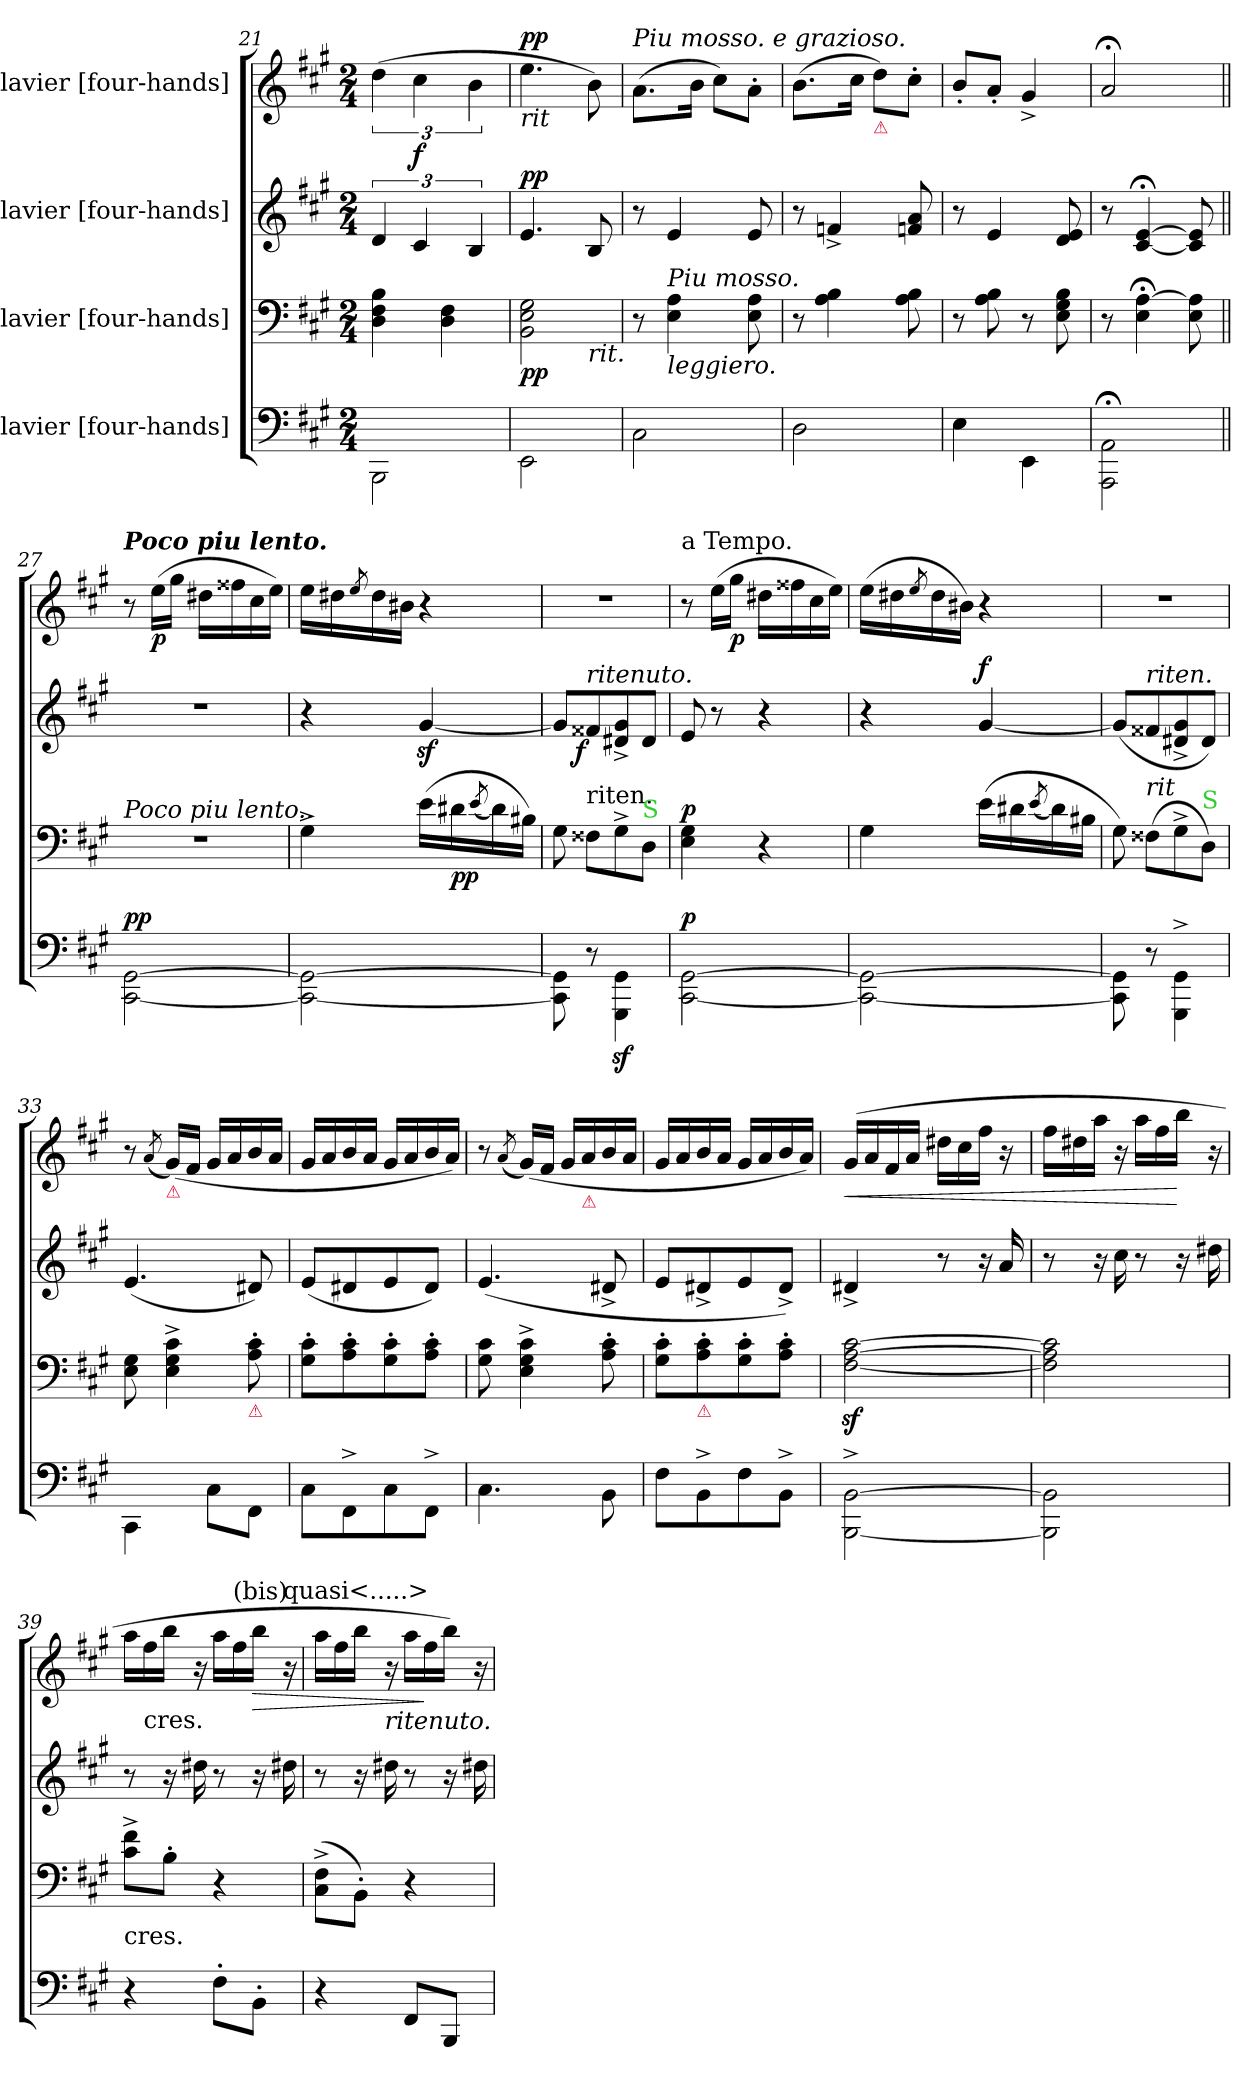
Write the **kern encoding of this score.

**kern	**dynam	**kern	**dynam	**kern	**dynam	**kern	**dynam
*part4	*part4	*part3	*part3	*part2	*part2	*part1	*part1
*staff4	*staff4	*staff3	*staff3	*staff2	*staff2	*staff1	*staff1
*I"Clavier [four-hands]	*	*I"Clavier [four-hands]	*	*I"Clavier [four-hands]	*	*I"Clavier [four-hands]	*
*clefF4	*	*clefF4	*	*clefG2	*	*clefG2	*
*k[f#c#g#]	*	*k[f#c#g#]	*	*k[f#c#g#]	*	*k[f#c#g#]	*
*A:	*	*A:	*	*A:	*	*A:	*
*M2/4	*	*M2/4	*	*M2/4	*	*M2/4	*
=21	=21	=21	=21	=21	=21	=21	=21
2BBB\	.	4D\ 4F#\ 4B\	.	6d/	.	(6dd\	.
.	.	.	.	6c#/	.	6cc#\	f.
.	.	4D\ 4F#\	.	.	.	.	.
.	.	.	.	6B/	.	6b\	.
=22	=22	=22	=22	=22	=22	=22	=22
!	!	!	!	!	!	!LO:TX:b:i:t=rit	!
!	!	!	!	!	!LO:DY:a	!	!LO:DY:a
*	*	*^	*	*	*	*	*
2EE\	.	2BB\ 2E\ 2G#\	4.ryy	pp	4.e/	pp	4.ee\	pp
!	!	!	!LO:TX:b:i:t=rit.	!	!	!	!	!
.	.	.	8ryy	.	8B/	.	8b\)	.
=23	=23	=23	=23	=23	=23	=23	=23	=23
!	!	!	!	!	!	!	!LO:TX:a:i:t=Piu mosso. e grazioso.	!
*	*	*v	*v	*	*	*	*	*
2C#\	.	8r	.	8r	.	(8.a\L	.
!	!	!LO:TX:a:i:t=Piu mosso.	!	!	!	!	!
!	!	!LO:TX:b:i:t=leggiero.	!	!	!	!	!
.	.	4E\ 4A\	.	4e/	.	.	.
.	.	.	.	.	.	16b\Jk	.
.	.	.	.	.	.	8cc#\L)	.
.	.	8E\ 8A\	.	8e/	.	8a'\J	.
=24	=24	=24	=24	=24	=24	=24	=24
2D\	.	8r	.	8r	.	(8.b\L	.
.	.	4A\ 4B\	.	4fn^>/	.	.	.
.	.	.	.	.	.	16cc#\Jk	.
!	!	!	!	!	!	!LO:TX:b:color=crimson:t=⚠	!
.	.	.	.	.	.	8dd\L)	.
.	.	8A\ 8B\	.	8fn/ 8a/	.	8cc#'\J	.
=25	=25	=25	=25	=25	=25	=25	=25
4E\	.	8r	.	8r	.	8b'/L	.
.	.	8A\ 8B\	.	4e/	.	8a'/J	.
4EE\	.	8r	.	.	.	4g#^>/	.
.	.	8E\ 8G#\ 8B\	.	8d/ 8e/	.	.	.
=26	=26	=26	=26	=26	=26	=26	=26
2AAA;<\ 2AA;<\	.	8r	.	8r	.	2a;</	.
.	.	4E;<\ [4A;<\	.	[4c#;</ [4e;</	.	.	.
.	.	8E\ 8A]\	.	8c#]/ 8e]/	.	.	.
=27||	=27||	=27||	=27||	=27||	=27||	=27||	=27||
!	!	!	!	!	!	!LO:TX:a:Bi:t=Poco piu lento.	!
!	!	!LO:TX:a:i:t=Poco piu lento..	!	!	!	!	!
!	!LO:DY:a	!	!	!	!	!	!
[2CC#\ [2GG#\	pp	2r	.	2r	.	8r	.
.	.	.	.	.	.	(16ee\LL	p
.	.	.	.	.	.	16gg#\JJ	.
.	.	.	.	.	.	16dd#X\LL	.
.	.	.	.	.	.	16ff##X\	.
.	.	.	.	.	.	16cc#\	.
.	.	.	.	.	.	16ee\JJ)	.
=28	=28	=28	=28	=28	=28	=28	=28
2CC#_\ 2GG#_\	.	4G#^\	.	4r	.	16ee\LL	.
.	.	.	.	.	.	16dd#X\	.
.	.	.	.	.	.	8qee/	.
.	.	.	.	.	.	16dd#\	.
.	.	.	.	.	.	16b#X\JJ	.
.	.	(16e\LL	.	[4g#z>/	.	4r	.
.	.	16d#X\	pp	.	.	.	.
.	.	(8qe/	.	.	.	.	.
.	.	16d#\)	.	.	.	.	.
.	.	16B#X\JJ)	.	.	.	.	.
=29	=29	=29	=29	=29	=29	=29	=29
8CC#]\ 8GG#]\	.	8G#\	.	8g#/L]	.	2r	.
!	!	!	!	!LO:TX:a:i:t=ritenuto.	!	!	!
!	!	!LO:TX:a:t=riten.	!	!	!	!	!
!	!	!	!	!	!LO:DY:b:rj	!	!
8r	.	8F##X\L	forte	8f##X/	f.	.	.
4GGG#z>\ 4GG#z>\	.	8G#^\	.	8d#X^>/ 8g#^>/	.	.	.
!	!	!LO:TX:a:color=limegreen:t=S	!	!	!	!	!
.	.	8D\J	.	8d#/J	.	.	.
=30	=30	=30	=30	=30	=30	=30	=30
!	!	!	!	!	!	!LO:TX:a:t=a Tempo.	!
!	!LO:DY:a	!	!LO:DY:a	!	!	!	!
[2CC#\ [2GG#\	p	4E\ 4G#\	p	8e/	.	8r	.
.	.	.	.	8r	.	(16ee\LL	.
.	.	.	.	.	.	16gg#\JJ	p
.	.	4r	.	4r	.	16dd#X\LL	.
.	.	.	.	.	.	16ff##X\	.
.	.	.	.	.	.	16cc#\	.
.	.	.	.	.	.	16ee\JJ)	.
=31	=31	=31	=31	=31	=31	=31	=31
2CC#_\ 2GG#_\	.	4G#\	.	4r	.	(16ee\LL	.
.	.	.	.	.	.	16dd#X\	.
.	.	.	.	.	.	8qee/	.
.	.	.	.	.	.	16dd#\	.
.	.	.	.	.	.	16b#X\JJ)	.
!	!	!	!	!	!LO:DY:a	!	!
.	.	(16e\LL	.	[4g#/	f	4r	.
.	.	16d#X\	.	.	.	.	.
.	.	(8qe/	.	.	.	.	.
.	.	16d#\)	.	.	.	.	.
.	.	16B#X\JJ	.	.	.	.	.
=32	=32	=32	=32	=32	=32	=32	=32
8CC#]\ 8GG#]\	.	8G#\)	.	(>8g#/L]	.	2r	.
!	!	!	!	!LO:TX:a:i:t=riten.	!	!	!
!	!	!LO:TX:a:i:t=rit	!	!	!	!	!
8r	.	(8F##X\L	forte.	8f##X/	.	.	.
4GGG#^\ 4GG#^\	.	8G#^\	.	8d#X^>/ 8g#^>/	.	.	.
!	!	!LO:TX:a:color=limegreen:t=S	!	!	!	!	!
.	.	8D\J)	.	8d#/J)	.	.	.
=33	=33	=33	=33	=33	=33	=33	=33
4CC#\	.	8E\ 8G#\	.	(4.e/	.	8r	.
.	.	.	.	.	.	(8qa/	.
!	!	!	!	!	!	!LO:TX:b:color=crimson:t=⚠	!
.	.	4E^\ 4G#^\ 4c#^\	.	.	.	(>16g#/LL)	.
.	.	.	.	.	.	16f#/JJ	.
8C#\L	.	.	.	.	.	16g#/LL	.
.	.	.	.	.	.	16a/	.
!	!	!LO:TX:b:color=crimson:t=⚠	!	!	!	!	!
8FF#\J	.	8A'\ 8c#'\	.	8d#X/)	.	16b/	.
.	.	.	.	.	.	16a/JJ	.
=34	=34	=34	=34	=34	=34	=34	=34
8C#\L	.	8G#'\ 8c#'\L	.	(8e/L	.	16g#/LL	.
.	.	.	.	.	.	16a/	.
8FF#^\	.	8A'\ 8c#'\	.	8d#X/	.	16b/	.
.	.	.	.	.	.	16a/JJ	.
8C#\	.	8G#'\ 8c#'\	.	8e/	.	16g#/LL	.
.	.	.	.	.	.	16a/	.
8FF#^\J	.	8A'\ 8c#'\J	.	8d#/J)	.	16b/	.
.	.	.	.	.	.	16a/JJ)	.
=35	=35	=35	=35	=35	=35	=35	=35
4.C#\	.	8G#\ 8c#\	.	(4.e/	.	8r	.
.	.	.	.	.	.	(8qa/	.
.	.	4E^\ 4G#^\ 4c#^\	.	.	.	(>16g#/LL)	.
.	.	.	.	.	.	16f#/JJ	.
.	.	.	.	.	.	16g#/LL	.
!	!	!	!	!	!	!LO:TX:b:color=crimson:t=⚠	!
.	.	.	.	.	.	16a/	.
8BB\	.	8A'\ 8c#'\	.	8d#X^>/	.	16b/	.
.	.	.	.	.	.	16a/JJ	.
=36	=36	=36	=36	=36	=36	=36	=36
8F#\L	.	8G#'\ 8c#'\L	.	8e/L	.	16g#/LL	.
.	.	.	.	.	.	16a/	.
!	!	!LO:TX:b:color=crimson:t=⚠	!	!	!	!	!
8BB^\	.	8A'\ 8c#'\	.	8d#X^>/	.	16b/	.
.	.	.	.	.	.	16a/JJ	.
8F#\	.	8G#'\ 8c#'\	.	8e/	.	16g#/LL	.
.	.	.	.	.	.	16a/	.
8BB^\J	.	8A'\ 8c#'\J	.	8d#^>/J)	.	16b/	.
.	.	.	.	.	.	16a/JJ)	.
=37	=37	=37	=37	=37	=37	=37	=37
[2BBB^\ [2BB^\	.	[2F#z>\ [2Az>\ [2c#z>\	.	4d#X^/	.	(16g#/LL	<
.	.	.	.	.	.	16a/	.
.	.	.	.	.	.	16f#/	.
.	.	.	.	.	.	16a/JJ	.
.	.	.	.	8r	.	16dd#X\LL	.
.	.	.	.	.	.	16cc#\	.
.	.	.	.	16r	.	16ff#\JJ	.
.	.	.	.	16a/	.	16r	.
=38	=38	=38	=38	=38	=38	=38	=38
2BBB]\ 2BB]\	.	2F#]\ 2A]\ 2c#]\	.	8r	.	16ff#\LL	.
.	.	.	.	.	.	16dd#X\	.
.	.	.	.	16r	.	16aa\JJ	.
.	.	.	.	16cc#\	.	16r	.
.	.	.	.	8r	.	16aa\LL	.
.	.	.	.	.	.	16ff#\	.
.	.	.	.	16r	.	16bb\JJ	[
.	.	.	.	16dd#X\	.	16r	.
=39	=39	=39	=39	=39	=39	=39	=39
!	!	!LO:TX:c:t=cres.	!	!	!	!	!
4r	.	8c#^\ 8f#^\L	.	8r	.	16aa\LL	.
!	!	!	!	!	!	!LO:TX:c:t=cres.	!
.	.	.	.	.	.	16ff#\	.
.	.	8B'\J	.	16r	.	16bb\JJ	.
.	.	.	.	16dd#X\	.	16r	.
8F#'\L	.	4r	.	8r	.	16aa\LL	.
!	!	!	!	!	!	!LO:TX:a:t=(bis)	!
.	.	.	.	.	.	16ff#\	.
8BB'\J	.	.	.	16r	.	16bb\JJ	>
!	!	!	!	!	!	!LO:TX:a:t=quasi<.....>	!
.	.	.	.	16dd#X\	.	16r	.
=40	=40	=40	=40	=40	=40	=40	=40
4r	.	(8C#^\ 8F#^\L	.	8r	.	16aa\LL	.
.	.	.	.	.	.	16ff#\	.
.	.	8BB'\J)	.	16r	.	16bb\JJ	.
!	!	!	!	!	!	!LO:TX:b:i:t=ritenuto.	!
.	.	.	.	16dd#X\	.	16r	.
8FF#/L	.	4r	.	8r	.	16aa\LL	.
.	.	.	.	.	.	16ff#\	]
8BBB/J	.	.	.	16r	.	16bb\JJ)	.
.	.	.	.	16dd#X\	.	16r	.
=	=	=	=	=	=	=	=
*-	*-	*-	*-	*-	*-	*-	*-
